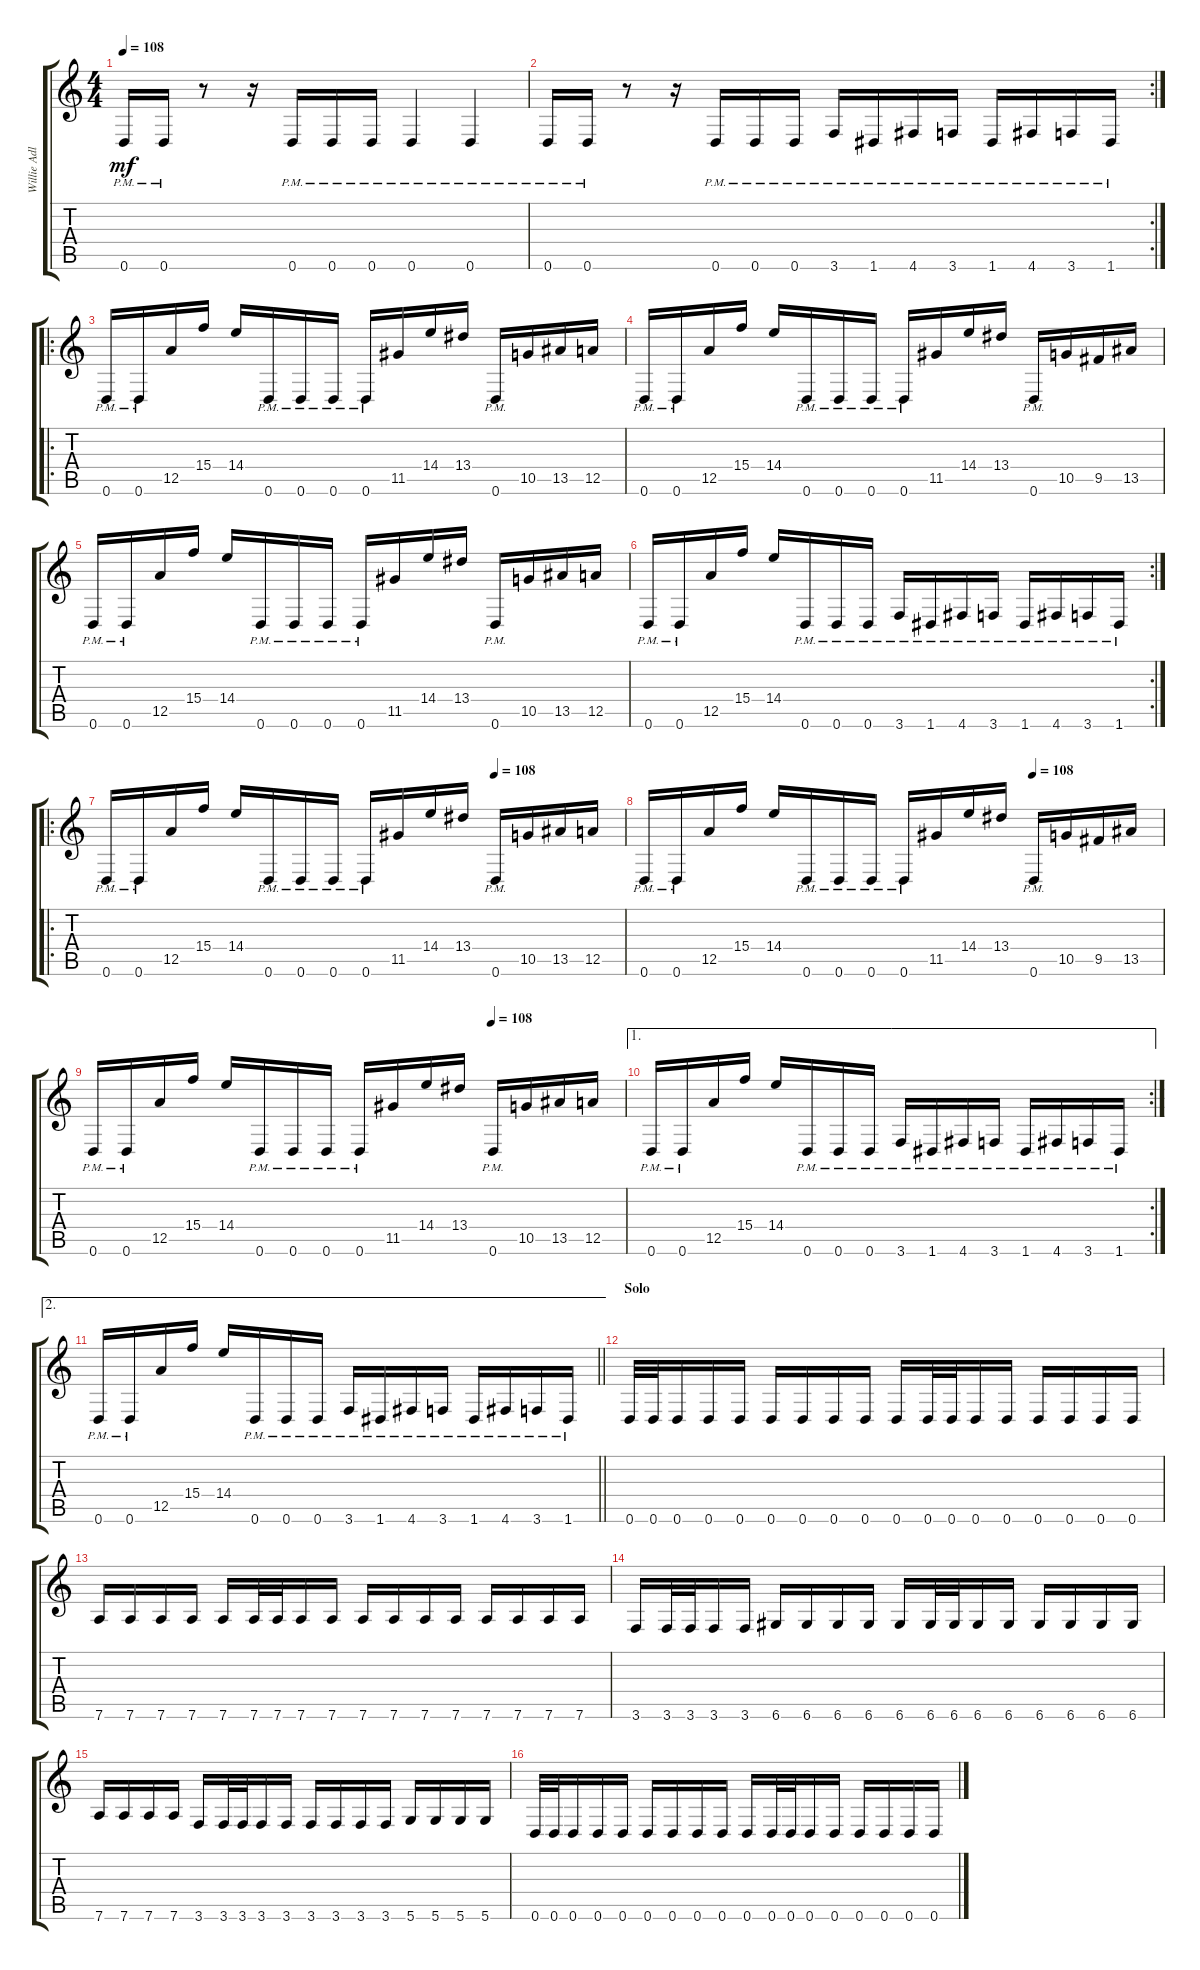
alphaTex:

\track ("Willie Adler (Rythm Guitar)" "Willie Adl") {instrument distortionguitar}
\staff {score tabs}
\tuning (E4 B3 G3 D3 A2 D2) {hide}
\ts (4 4)
\tempo 108
\clef g2
\ks c
0.6{pm}.16{dy mf balance 8} 0.6{pm}.16 r.8 r.16 0.6{pm}.16 0.6{pm}.16 0.6{pm}.16 0.6{pm}.4 0.6{pm}.4 |
\rc 2
0.6{pm}.16 0.6{pm}.16 r.8 r.16 0.6{pm}.16 0.6{pm}.16 0.6{pm}.16 3.6{pm}.16 1.6{pm}.16 4.6{pm}.16 3.6{pm}.16 1.6{pm}.16 4.6{pm}.16 3.6{pm}.16 1.6{pm}.16 |
\ro
0.6{pm}.16 0.6{pm}.16 12.5.16 15.4.16 14.4.16 0.6{pm}.16 0.6{pm}.16 0.6{pm}.16 0.6{pm}.16 11.5.16 14.4.16 13.4.16 0.6{pm}.16 10.5.16 13.5.16 12.5.16 |
0.6{pm}.16 0.6{pm}.16 12.5.16 15.4.16 14.4.16 0.6{pm}.16 0.6{pm}.16 0.6{pm}.16 0.6{pm}.16 11.5.16 14.4.16 13.4.16 0.6{pm}.16 10.5.16 9.5.16 13.5.16 |
0.6{pm}.16 0.6{pm}.16 12.5.16 15.4.16 14.4.16 0.6{pm}.16 0.6{pm}.16 0.6{pm}.16 0.6{pm}.16 11.5.16 14.4.16 13.4.16 0.6{pm}.16 10.5.16 13.5.16 12.5.16 |
\rc 2
0.6{pm}.16 0.6{pm}.16 12.5.16 15.4.16 14.4.16 0.6{pm}.16 0.6{pm}.16 0.6{pm}.16 3.6{pm}.16 1.6{pm}.16 4.6{pm}.16 3.6{pm}.16 1.6{pm}.16 4.6{pm}.16 3.6{pm}.16 1.6{pm}.16 |
\ro
\tempo (108 0.75)
0.6{pm}.16{balance 2} 0.6{pm}.16 12.5.16 15.4.16 14.4.16 0.6{pm}.16 0.6{pm}.16 0.6{pm}.16 0.6{pm}.16 11.5.16 14.4.16 13.4.16 0.6{pm}.16 10.5.16 13.5.16 12.5.16 |
\tempo (108 0.75)
0.6{pm}.16 0.6{pm}.16 12.5.16 15.4.16 14.4.16 0.6{pm}.16 0.6{pm}.16 0.6{pm}.16 0.6{pm}.16 11.5.16 14.4.16 13.4.16 0.6{pm}.16 10.5.16 9.5.16 13.5.16 |
\tempo (108 0.75)
0.6{pm}.16 0.6{pm}.16 12.5.16 15.4.16 14.4.16 0.6{pm}.16 0.6{pm}.16 0.6{pm}.16 0.6{pm}.16 11.5.16 14.4.16 13.4.16 0.6{pm}.16 10.5.16 13.5.16 12.5.16 |
\ae 1
\rc 2
0.6{pm}.16 0.6{pm}.16 12.5.16 15.4.16 14.4.16 0.6{pm}.16 0.6{pm}.16 0.6{pm}.16 3.6{pm}.16 1.6{pm}.16 4.6{pm}.16 3.6{pm}.16 1.6{pm}.16 4.6{pm}.16 3.6{pm}.16 1.6{pm}.16 |
\ae 2
\barLineRight lightlight
0.6{pm}.16 0.6{pm}.16 12.5.16 15.4.16 14.4.16 0.6{pm}.16 0.6{pm}.16 0.6{pm}.16 3.6{pm}.16 1.6{pm}.16 4.6{pm}.16 3.6{pm}.16 1.6{pm}.16 4.6{pm}.16 3.6{pm}.16 1.6{pm}.16 |
\section ("" "Solo")
0.6.32 0.6.32 0.6.16 0.6.16 0.6.16 0.6.16 0.6.16 0.6.16 0.6.16 0.6.16 0.6.32 0.6.32 0.6.16 0.6.16 0.6.16 0.6.16 0.6.16 0.6.16 |
7.6.16 7.6.16 7.6.16 7.6.16 7.6.16 7.6.32 7.6.32 7.6.16 7.6.16 7.6.16 7.6.16 7.6.16 7.6.16 7.6.16 7.6.16 7.6.16 7.6.16 |
3.6.16 3.6.32 3.6.32 3.6.16 3.6.16 6.6.16 6.6.16 6.6.16 6.6.16 6.6.16 6.6.32 6.6.32 6.6.16 6.6.16 6.6.16 6.6.16 6.6.16 6.6.16 |
7.6.16 7.6.16 7.6.16 7.6.16 3.6.16 3.6.32 3.6.32 3.6.16 3.6.16 3.6.16 3.6.16 3.6.16 3.6.16 5.6.16 5.6.16 5.6.16 5.6.16 |
0.6.32 0.6.32 0.6.16 0.6.16 0.6.16 0.6.16 0.6.16 0.6.16 0.6.16 0.6.16 0.6.32 0.6.32 0.6.16 0.6.16 0.6.16 0.6.16 0.6.16 0.6.16
